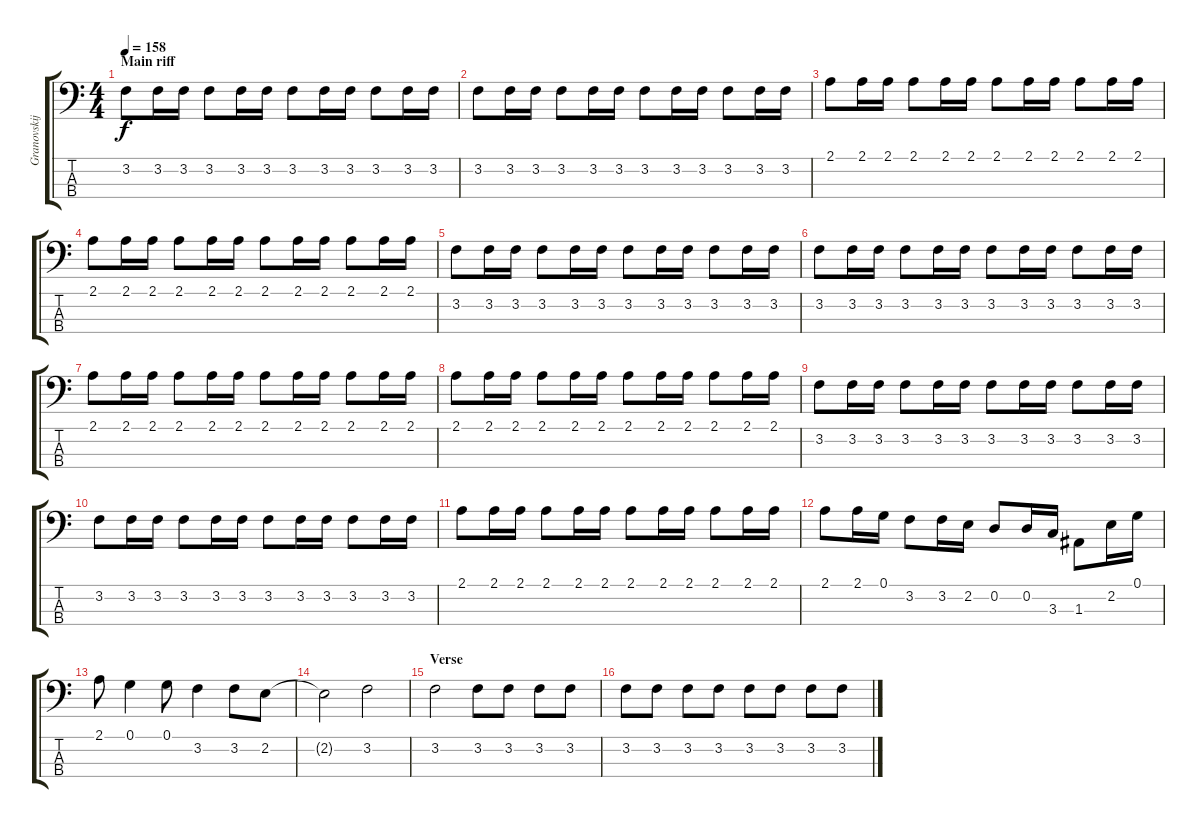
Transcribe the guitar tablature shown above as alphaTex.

\track ("Granovskij" "Granovskij") {instrument electricbasspick}
\staff {score tabs}
\tuning (G2 D2 A1 E1) {hide}
\ts (4 4)
\section ("" "Main riff")
\tempo 158
\clef f4
\ks c
3.2.8{dy f volume 16} 3.2.16 3.2.16 3.2.8 3.2.16 3.2.16 3.2.8 3.2.16 3.2.16 3.2.8 3.2.16 3.2.16 |
3.2.8 3.2.16 3.2.16 3.2.8 3.2.16 3.2.16 3.2.8 3.2.16 3.2.16 3.2.8 3.2.16 3.2.16 |
2.1.8 2.1.16 2.1.16 2.1.8 2.1.16 2.1.16 2.1.8 2.1.16 2.1.16 2.1.8 2.1.16 2.1.16 |
2.1.8 2.1.16 2.1.16 2.1.8 2.1.16 2.1.16 2.1.8 2.1.16 2.1.16 2.1.8 2.1.16 2.1.16 |
3.2.8 3.2.16 3.2.16 3.2.8 3.2.16 3.2.16 3.2.8 3.2.16 3.2.16 3.2.8 3.2.16 3.2.16 |
3.2.8 3.2.16 3.2.16 3.2.8 3.2.16 3.2.16 3.2.8 3.2.16 3.2.16 3.2.8 3.2.16 3.2.16 |
2.1.8 2.1.16 2.1.16 2.1.8 2.1.16 2.1.16 2.1.8 2.1.16 2.1.16 2.1.8 2.1.16 2.1.16 |
2.1.8 2.1.16 2.1.16 2.1.8 2.1.16 2.1.16 2.1.8 2.1.16 2.1.16 2.1.8 2.1.16 2.1.16 |
3.2.8 3.2.16 3.2.16 3.2.8 3.2.16 3.2.16 3.2.8 3.2.16 3.2.16 3.2.8 3.2.16 3.2.16 |
3.2.8 3.2.16 3.2.16 3.2.8 3.2.16 3.2.16 3.2.8 3.2.16 3.2.16 3.2.8 3.2.16 3.2.16 |
2.1.8 2.1.16 2.1.16 2.1.8 2.1.16 2.1.16 2.1.8 2.1.16 2.1.16 2.1.8 2.1.16 2.1.16 |
2.1.8 2.1.16 0.1.16 3.2.8 3.2.16 2.2.16 0.2.8 0.2.16 3.3.16 1.3.8 2.2.16 0.1.16 |
2.1.8 0.1.4 0.1.8 3.2.4 3.2.8 2.2.8 |
2.2{t}.2 3.2.2 |
\section ("" "Verse")
3.2.2 3.2.8 3.2.8 3.2.8 3.2.8 |
3.2.8 3.2.8 3.2.8 3.2.8 3.2.8 3.2.8 3.2.8 3.2.8
